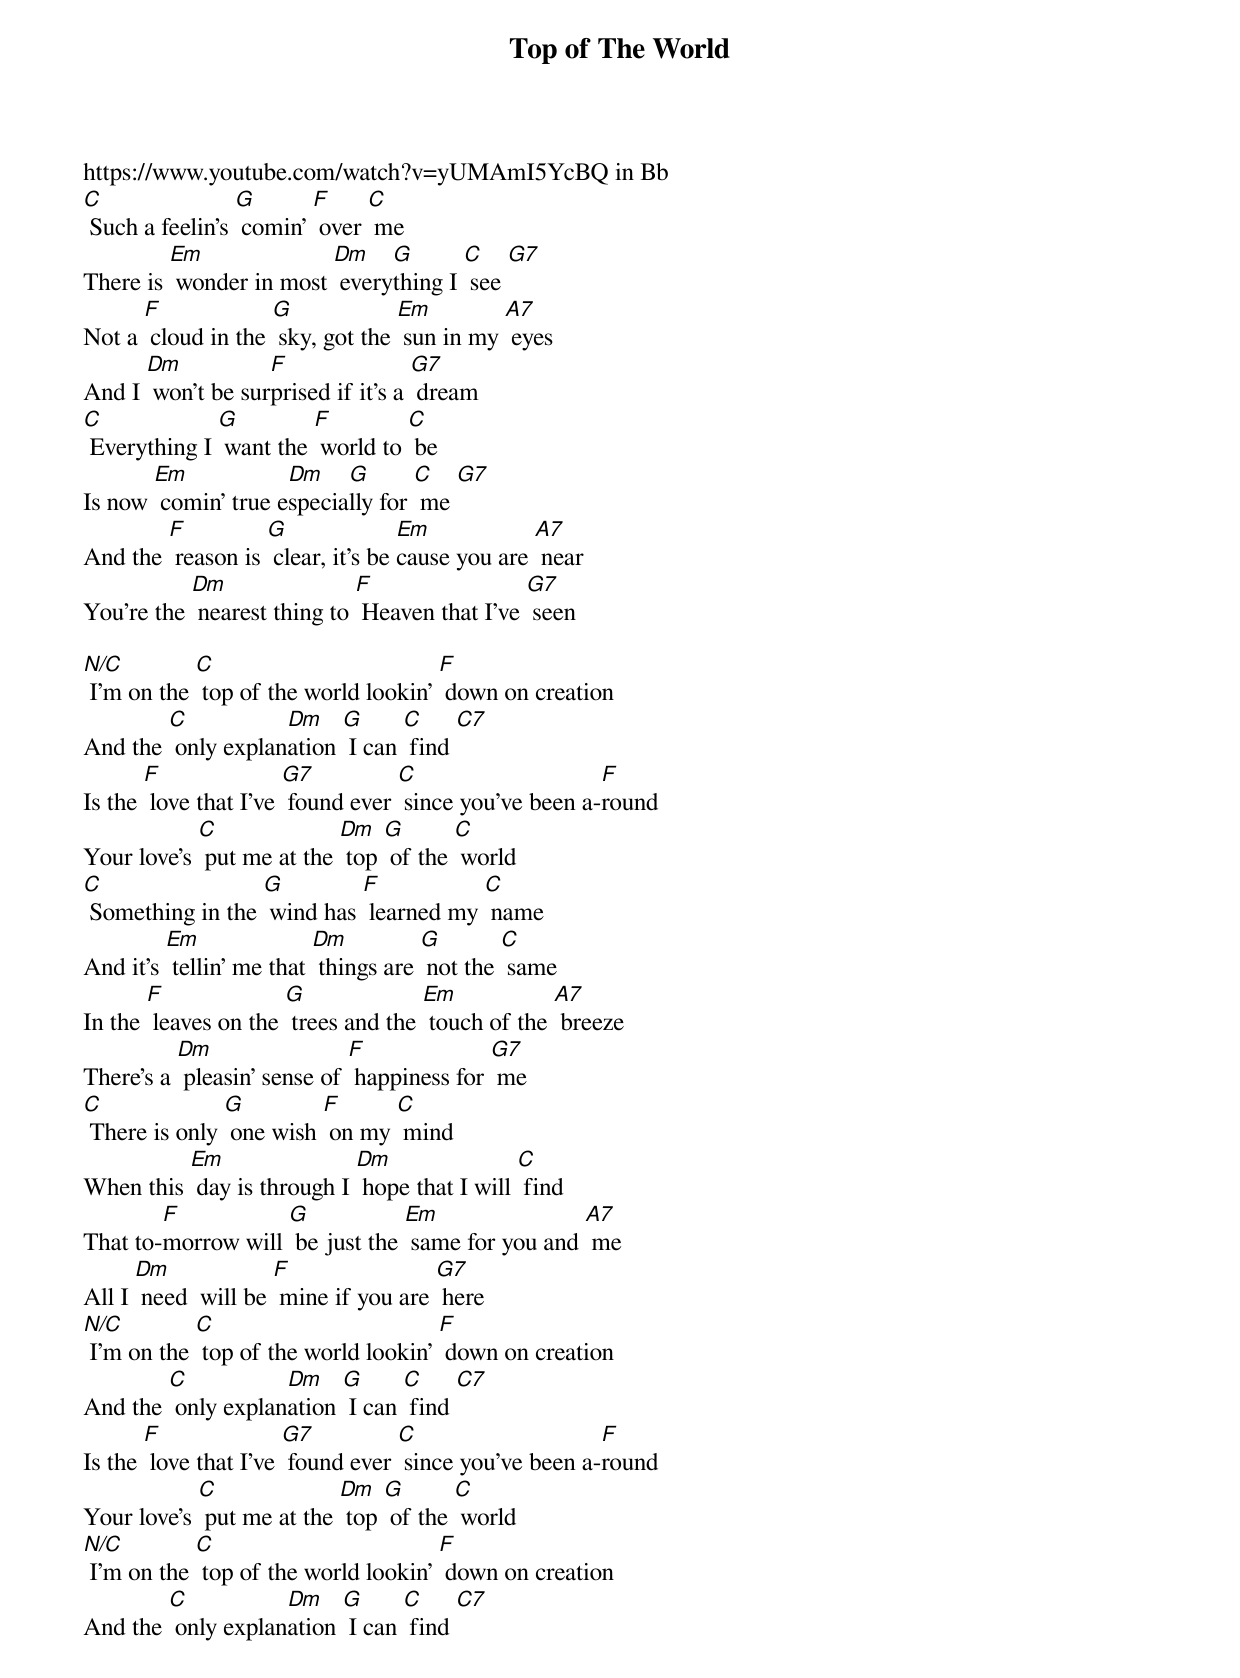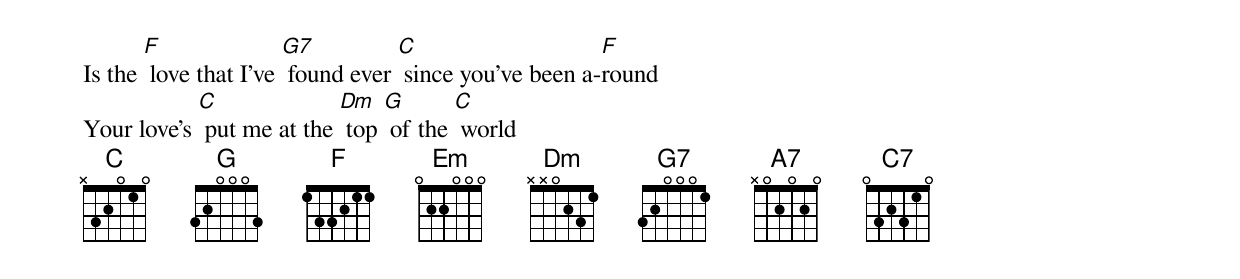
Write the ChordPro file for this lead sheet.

{t: Top of The World }
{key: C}
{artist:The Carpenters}
https://www.youtube.com/watch?v=yUMAmI5YcBQ in Bb
{c: }
[C] Such a feelin’s [G] comin’ [F] over [C] me
There is [Em] wonder in most [Dm] every[G]thing I [C] see [G7]
Not a [F] cloud in the [G] sky, got the [Em] sun in my [A7] eyes
And I [Dm] won’t be sur[F]prised if it’s a [G7] dream
{c: }
[C] Everything I [G] want the [F] world to [C] be
Is now [Em] comin’ true e[Dm]specia[G]lly for [C] me [G7]
And the [F] reason is [G] clear, it’s be [Em]cause you are [A7] near
You’re the [Dm] nearest thing to [F] Heaven that I’ve [G7] seen
{c: }

[N/C] I'm on the [C] top of the world lookin’ [F] down on creation
And the [C] only explan[Dm]ation [G] I can [C] find [C7]
Is the [F] love that I’ve [G7] found ever [C] since you’ve been a-[F]round
Your love’s [C] put me at the [Dm] top [G] of the [C] world
{c: }
[C] Something in the [G] wind has [F] learned my [C] name
And it’s [Em] tellin’ me that [Dm] things are [G] not the [C] same
In the [F] leaves on the [G] trees and the [Em] touch of the [A7] breeze
There’s a [Dm] pleasin’ sense of [F] happiness for [G7] me
{c: }
[C] There is only [G] one wish [F] on my [C] mind
When this [Em] day is through I [Dm] hope that I will [C] find
That to-[F]morrow will [G] be just the [Em] same for you and [A7] me
All I [Dm] need  will be [F] mine if you are [G7] here
{c: }
[N/C] I'm on the [C] top of the world lookin’ [F] down on creation
And the [C] only explan[Dm]ation [G] I can [C] find [C7]
Is the [F] love that I’ve [G7] found ever [C] since you’ve been a-[F]round
Your love’s [C] put me at the [Dm] top [G] of the [C] world
{c: }
[N/C] I'm on the [C] top of the world lookin’ [F] down on creation
And the [C] only explan[Dm]ation [G] I can [C] find [C7]
Is the [F] love that I’ve [G7] found ever [C] since you’ve been a-[F]round
Your love’s [C] put me at the [Dm] top [G] of the [C] world
